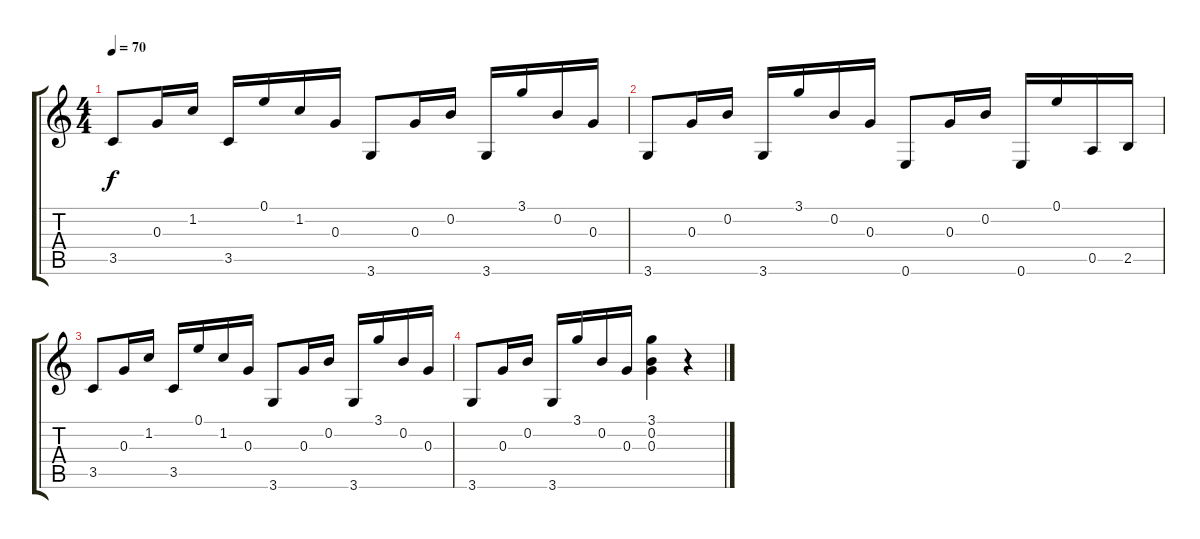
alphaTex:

\track "" {instrument acousticguitarsteel}
\staff {score tabs}
\tuning (E4 B3 G3 D3 A2 E2) {hide}
\ts (4 4)
\tempo 70
\clef g2
\ks c
3.5.8{dy f} 0.3.16 1.2.16 3.5.16 0.1.16 1.2.16 0.3.16 3.6.8 0.3.16 0.2.16 3.6.16 3.1.16 0.2.16 0.3.16 |
3.6.8 0.3.16 0.2.16 3.6.16 3.1.16 0.2.16 0.3.16 0.6.8 0.3.16 0.2.16 0.6.16 0.1.16 0.5.16 2.5.16 |
3.5.8 0.3.16 1.2.16 3.5.16 0.1.16 1.2.16 0.3.16 3.6.8 0.3.16 0.2.16 3.6.16 3.1.16 0.2.16 0.3.16 |
3.6.8 0.3.16 0.2.16 3.6.16 3.1.16 0.2.16 0.3.16 (3.1 0.2 0.3).4 r.4
